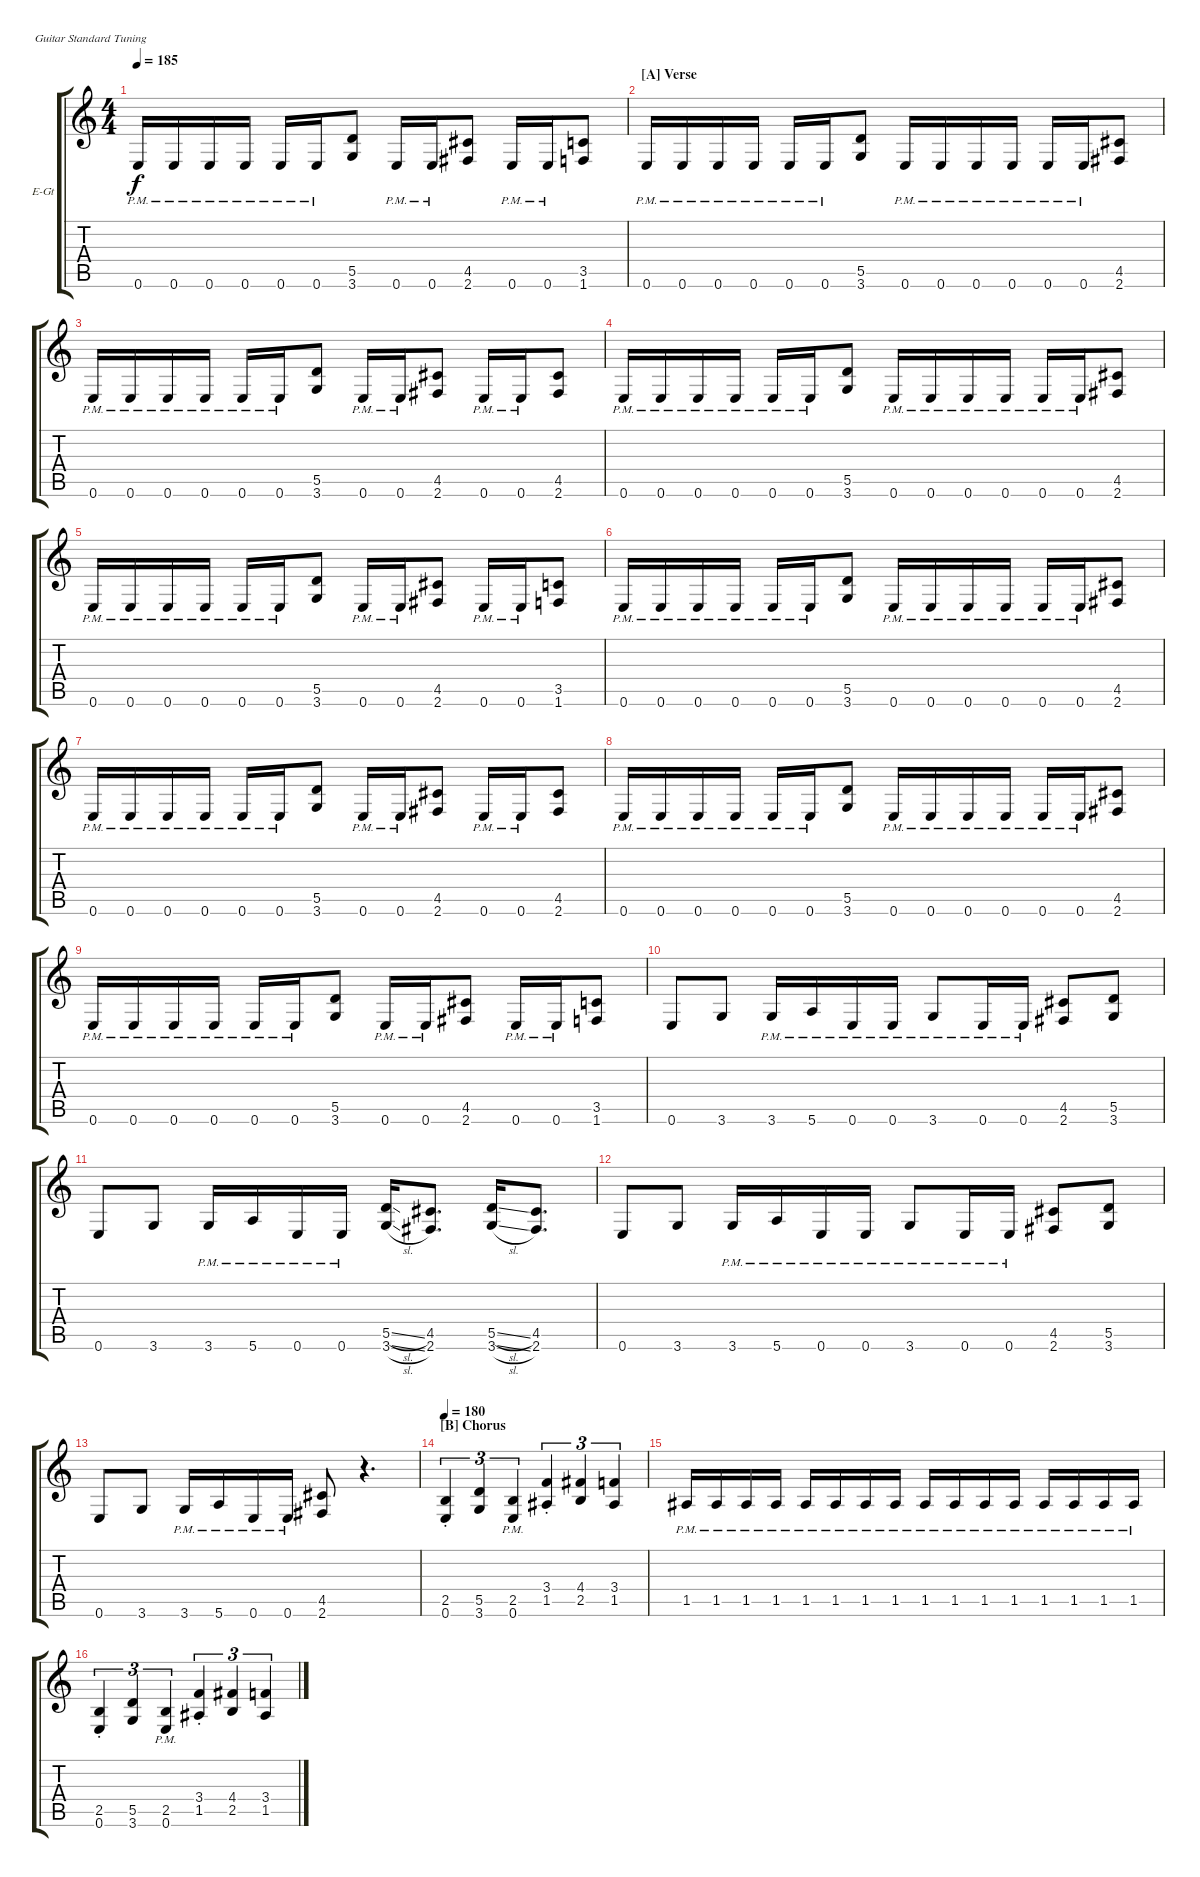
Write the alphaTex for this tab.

\bracketExtendMode groupsimilarinstruments
\firstSystemTrackNameOrientation horizontal
\otherSystemsTrackNameOrientation horizontal
\track ("Rhythm R" "E-Gt") {instrument overdrivenguitar}
\staff {score tabs}
\tuning (E4 B3 G3 D3 A2 E2)
\ts (4 4)
\tempo 185
\clef g2
\scale
1.03909
\ks c
0.6{pm}.16{dy f} 0.6{pm}.16 0.6{pm}.16 0.6{pm}.16 0.6{pm}.16 0.6{pm}.16 (5.5 3.6).8 0.6{pm}.16 0.6{pm}.16 (4.5 2.6).8 0.6{pm}.16 0.6{pm}.16 (3.5 1.6).8 |
\section ("A" "Verse")
\scale
0.960908 0.6{pm}.16 0.6{pm}.16 0.6{pm}.16 0.6{pm}.16 0.6{pm}.16 0.6{pm}.16 (5.5 3.6).8 0.6{pm}.16 0.6{pm}.16 0.6{pm}.16 0.6{pm}.16 0.6{pm}.16 0.6{pm}.16 (4.5 2.6).8 |
\scale
1.03909 0.6{pm}.16 0.6{pm}.16 0.6{pm}.16 0.6{pm}.16 0.6{pm}.16 0.6{pm}.16 (5.5 3.6).8 0.6{pm}.16 0.6{pm}.16 (4.5 2.6).8 0.6{pm}.16 0.6{pm}.16 (4.5 2.6).8 |
\scale
0.960908 0.6{pm}.16 0.6{pm}.16 0.6{pm}.16 0.6{pm}.16 0.6{pm}.16 0.6{pm}.16 (5.5 3.6).8 0.6{pm}.16 0.6{pm}.16 0.6{pm}.16 0.6{pm}.16 0.6{pm}.16 0.6{pm}.16 (4.5 2.6).8 |
\scale
1.03909 0.6{pm}.16 0.6{pm}.16 0.6{pm}.16 0.6{pm}.16 0.6{pm}.16 0.6{pm}.16 (5.5 3.6).8 0.6{pm}.16 0.6{pm}.16 (4.5 2.6).8 0.6{pm}.16 0.6{pm}.16 (3.5 1.6).8 |
\scale
0.960908 0.6{pm}.16 0.6{pm}.16 0.6{pm}.16 0.6{pm}.16 0.6{pm}.16 0.6{pm}.16 (5.5 3.6).8 0.6{pm}.16 0.6{pm}.16 0.6{pm}.16 0.6{pm}.16 0.6{pm}.16 0.6{pm}.16 (4.5 2.6).8 |
\scale
1.03909 0.6{pm}.16 0.6{pm}.16 0.6{pm}.16 0.6{pm}.16 0.6{pm}.16 0.6{pm}.16 (5.5 3.6).8 0.6{pm}.16 0.6{pm}.16 (4.5 2.6).8 0.6{pm}.16 0.6{pm}.16 (4.5 2.6).8 |
\scale
0.960908 0.6{pm}.16 0.6{pm}.16 0.6{pm}.16 0.6{pm}.16 0.6{pm}.16 0.6{pm}.16 (5.5 3.6).8 0.6{pm}.16 0.6{pm}.16 0.6{pm}.16 0.6{pm}.16 0.6{pm}.16 0.6{pm}.16 (4.5 2.6).8 |
\scale
1.03909 0.6{pm}.16 0.6{pm}.16 0.6{pm}.16 0.6{pm}.16 0.6{pm}.16 0.6{pm}.16 (5.5 3.6).8 0.6{pm}.16 0.6{pm}.16 (4.5 2.6).8 0.6{pm}.16 0.6{pm}.16 (3.5 1.6).8 |
\scale
0.960908 0.6.8 3.6.8 3.6{pm}.16 5.6{pm}.16 0.6{pm}.16 0.6{pm}.16 3.6{pm}.8 0.6{pm}.16 0.6{pm}.16 (4.5 2.6).8 (5.5 3.6).8 |
\scale
1.03909 0.6.8 3.6.8 3.6{pm}.16 5.6{pm}.16 0.6{pm}.16 0.6{pm}.16 (5.5{sl} 3.6{sl}).16 (4.5 2.6).8{d} (5.5{sl} 3.6{sl}).16 (4.5 2.6).8{d} |
\scale
0.960908 0.6.8 3.6.8 3.6{pm}.16 5.6{pm}.16 0.6{pm}.16 0.6{pm}.16 3.6{pm}.8 0.6{pm}.16 0.6{pm}.16 (4.5 2.6).8 (5.5 3.6).8 |
\scale
1.03909 0.6.8 3.6.8 3.6{pm}.16 5.6{pm}.16 0.6{pm}.16 0.6{pm}.16 (4.5 2.6).8 r.4{d} |
\section ("B" "Chorus")
\tempo 180
\scale
0.960908 (2.5{st} 0.6).4{tu (3 2)} (5.5 3.6).4{tu (3 2)} (0.6{pm} 2.5{pm}).4{tu (3 2)} (3.4{st} 1.5).4{tu (3 2)} (4.4 2.5).4{tu (3 2)} (3.4 1.5).4{tu (3 2)} |
\scale
1.03909 1.5{pm}.16 1.5{pm}.16 1.5{pm}.16 1.5{pm}.16 1.5{pm}.16 1.5{pm}.16 1.5{pm}.16 1.5{pm}.16 1.5{pm}.16 1.5{pm}.16 1.5{pm}.16 1.5{pm}.16 1.5{pm}.16 1.5{pm}.16 1.5{pm}.16 1.5{pm}.16 |
\scale
0.960908 (2.5{st} 0.6).4{tu (3 2)} (5.5 3.6).4{tu (3 2)} (0.6{pm} 2.5{pm}).4{tu (3 2)} (3.4{st} 1.5).4{tu (3 2)} (4.4 2.5).4{tu (3 2)} (3.4 1.5).4{tu (3 2)}
